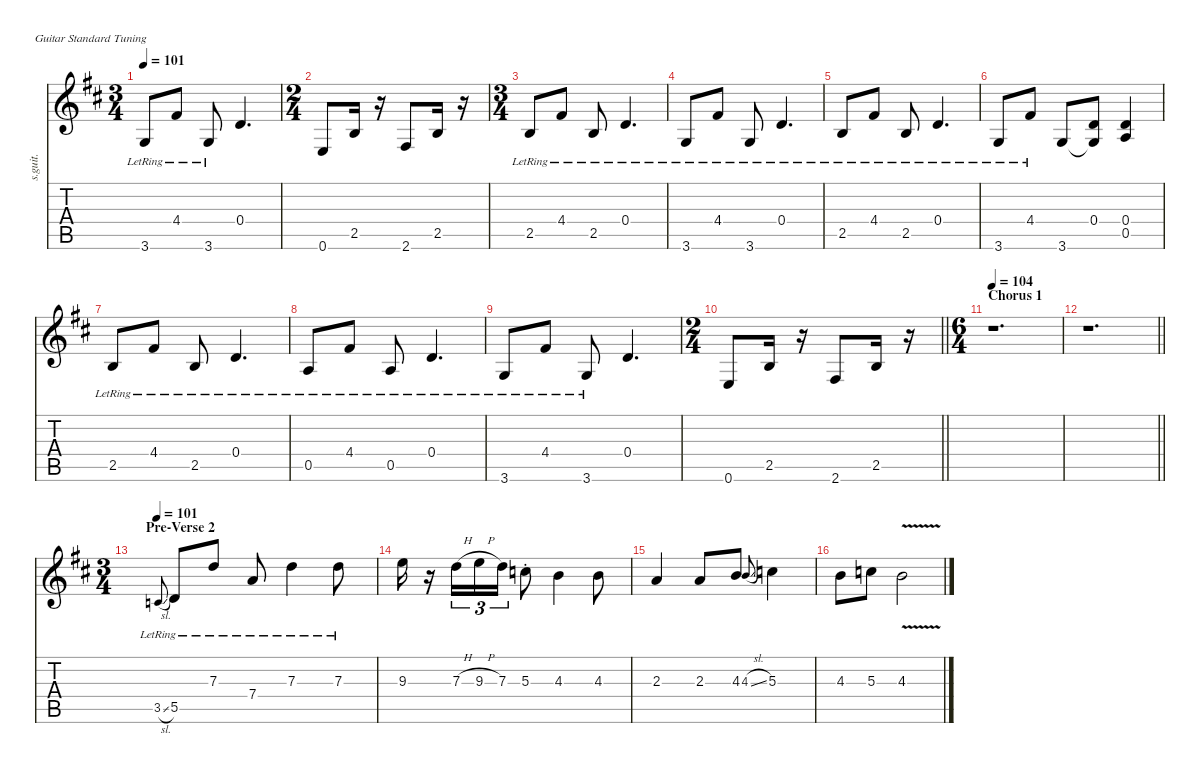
\defaultSystemsLayout 4
\hideDynamics
\bracketExtendMode nobrackets
\otherSystemsTrackNameOrientation horizontal
\track ("Guitar 2" "s.guit.") {defaultSystemsLayout 32 instrument electricguitarclean}
\staff {score tabs}
\tuning (E4 B3 G3 D3 A2 E2)
\ts (3 4)
\tempo 101
\clef g2
\ks bminor
3.6{lr acc forcenatural}.8{dy f beam Up} 4.4{lr acc #}.8{beam Up} 3.6{lr acc forcenatural}.8{beam Up} 0.4{acc forcenatural}.4{d beam Up} |
\ts (2 4)
\beaming (8 2 2)
0.6{acc forcenatural}.8{beam Up} 2.5{acc forcenatural}.16{beam Up} r.16{beam Up} 2.6{acc #}.8{beam Up} 2.5{acc forcenatural}.16{beam Up} r.16{beam Up} |
\ts (3 4)
\beaming (8 2 2 2)
2.5{lr acc forcenatural}.8{beam Up} 4.4{lr acc #}.8{beam Up} 2.5{lr acc forcenatural}.8{beam Up} 0.4{lr acc forcenatural}.4{d beam Up} |
3.6{lr acc forcenatural}.8{beam Up} 4.4{lr acc #}.8{beam Up} 3.6{lr acc forcenatural}.8{beam Up} 0.4{lr acc forcenatural}.4{d beam Up} |
2.5{lr acc forcenatural}.8{beam Up} 4.4{lr acc #}.8{beam Up} 2.5{lr acc forcenatural}.8{beam Up} 0.4{lr acc forcenatural}.4{d beam Up} |
3.6{lr acc forcenatural}.8{beam Up} 4.4{lr acc #}.8{beam Up} 3.6{acc forcenatural}.8{beam Up} (0.4{acc forcenatural} 3.6{t acc forcenatural}).8{beam Up} (0.4{acc forcenatural} 0.5{acc forcenatural}).4{beam Up} |
2.5{lr acc forcenatural}.8{beam Up} 4.4{lr acc #}.8{beam Up} 2.5{lr acc forcenatural}.8{beam Up} 0.4{lr acc forcenatural}.4{d beam Up} |
0.5{lr acc forcenatural}.8{beam Up} 4.4{lr acc #}.8{beam Up} 0.5{lr acc forcenatural}.8{beam Up} 0.4{lr acc forcenatural}.4{d beam Up} |
3.6{lr acc forcenatural}.8{beam Up} 4.4{lr acc #}.8{beam Up} 3.6{lr acc forcenatural}.8{beam Up} 0.4{acc forcenatural}.4{d beam Up} |
\ts (2 4)
\beaming (8 2 2)
\barLineRight lightlight
0.6{acc forcenatural}.8{beam Up} 2.5{acc forcenatural}.16{beam Up} r.16{beam Up} 2.6{acc #}.8{beam Up} 2.5{acc forcenatural}.16{beam Up} r.16{beam Up} |
\ts (6 4)
\beaming (8 6 6)
\section ("" "Chorus 1")
\tempo 104
r.1{d beam Down} |
\barLineRight lightlight
r.1{d beam Down} |
\ts (3 4)
\beaming (8 2 2 2)
\section ("" "Pre-Verse 2")
\tempo 101
3.5{sl lr acc forcenatural}.8{gr onbeat dy mf beam Up} 5.5{lr acc forcenatural}.8{dy f beam Up} 7.3{lr acc forcenatural}.8{beam Up} 7.4{lr acc forcenatural}.8{beam Up} 7.3{lr acc forcenatural}.4{beam Down} 7.3{lr acc forcenatural}.8{beam Down} |
9.3{acc forcenatural}.16{beam Down} r.16{beam Down} 7.3{h acc forcenatural}.16{tu (3 2) beam Down} 9.3{h acc forcenatural}.16{tu (3 2) beam Down} 7.3{acc forcenatural}.16{tu (3 2) beam Down} 5.3{st acc forcenatural}.8{beam Down} 4.3{acc forcenatural}.4{beam Down} 4.3{acc forcenatural}.8{beam Down} |
2.3{acc forcenatural}.4{beam Up} 2.3{acc forcenatural}.8{beam Up} 4.3{acc forcenatural}.8{beam Up} 4.3{sl acc forcenatural}.8{gr onbeat dy mf beam Up} 5.3{acc forcenatural}.4{dy f beam Down} |
4.3{acc forcenatural}.8{beam Down} 5.3{acc forcenatural}.8{beam Down} 4.3{v acc forcenatural}.2{beam Down}
